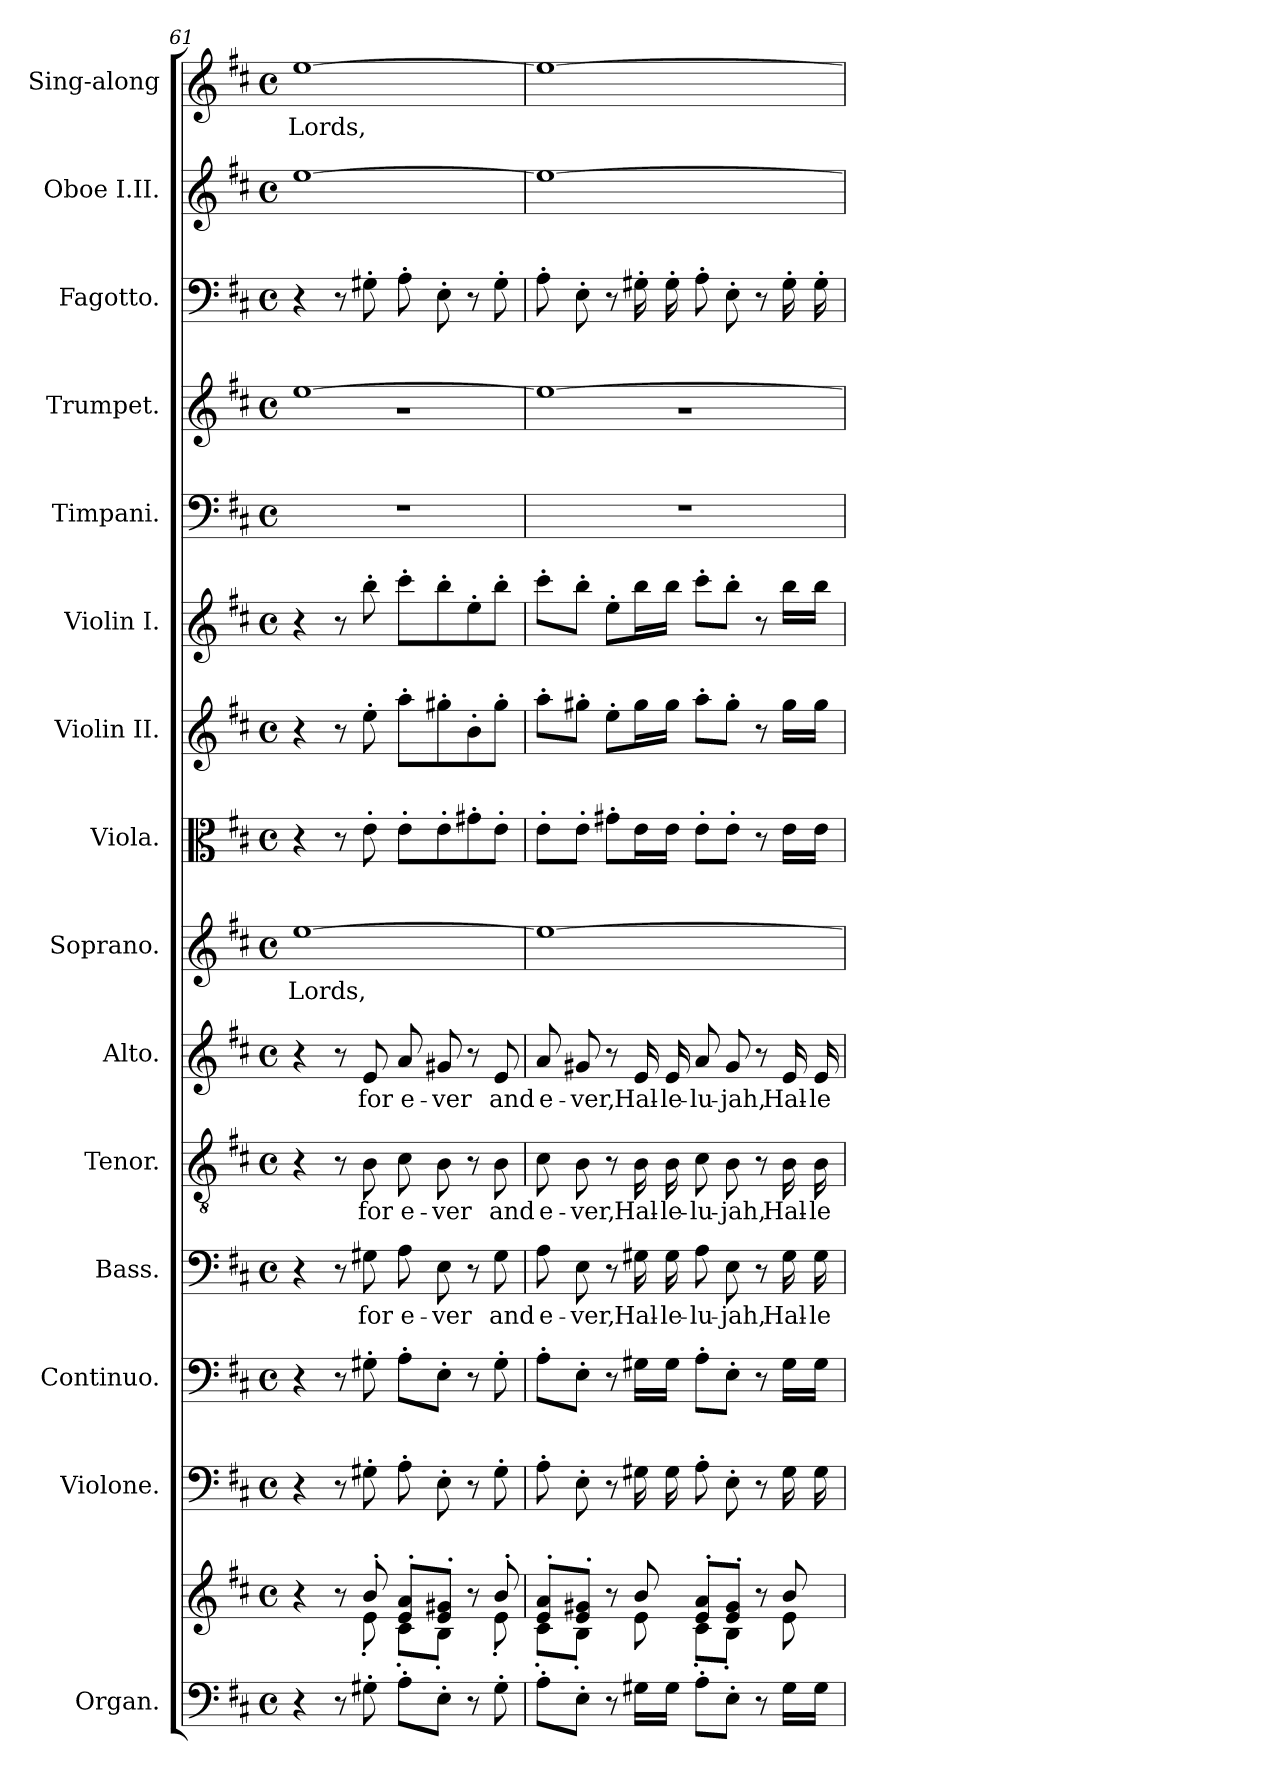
**kern	**kern	**kern	**kern	**kern	**text	**kern	**text	**kern	**text	**kern	**text	**kern	**kern	**kern	**kern	**kern	**kern	**kern	**kern	**text
*part15	*part15	*part14	*part13	*part12	*part12	*part11	*part11	*part10	*part10	*part9	*part9	*part8	*part7	*part6	*part5	*part4	*part3	*part2	*part1	*part1
*staff16	*staff15	*staff14	*staff13	*staff12	*staff12	*staff11	*staff11	*staff10	*staff10	*staff9	*staff9	*staff8	*staff7	*staff6	*staff5	*staff4	*staff3	*staff2	*staff1	*staff1
*I"Organ.	*	*I"Violone.	*I"Continuo.	*I"Bass.	*	*I"Tenor.	*	*I"Alto.	*	*I"Soprano.	*	*I"Viola.	*I"Violin II.	*I"Violin I.	*I"Timpani.	*I"Trumpet.	*I"Fagotto.	*I"Oboe I.II.	*I"Sing-along	*
*	*	*	*	*	*	*	*	*	*	*	*	*	*	*	*I'Timp	*I'Tpt	*	*I'Ob	*	*
!!LO:PB:g=z
*clefF4	*clefG2	*clefF4	*clefF4	*clefF4	*	*clefGv2	*	*clefG2	*	*clefG2	*	*clefC3	*clefG2	*clefG2	*clefF4	*clefG2	*clefF4	*clefG2	*clefG2	*
*	*	*ITrd7c12	*	*	*	*	*	*	*	*	*	*	*	*	*	*	*	*	*	*
*k[f#c#]	*k[f#c#]	*k[f#c#]	*k[f#c#]	*k[f#c#]	*	*k[f#c#]	*	*k[f#c#]	*	*k[f#c#]	*	*k[f#c#]	*k[f#c#]	*k[f#c#]	*k[f#c#]	*k[f#c#]	*k[f#c#]	*k[f#c#]	*k[f#c#]	*
*M4/4	*M4/4	*M4/4	*M4/4	*M4/4	*	*M4/4	*	*M4/4	*	*M4/4	*	*M4/4	*M4/4	*M4/4	*M4/4	*M4/4	*M4/4	*M4/4	*M4/4	*
*met(c)	*met(c)	*met(c)	*met(c)	*met(c)	*	*met(c)	*	*met(c)	*	*met(c)	*	*met(c)	*met(c)	*met(c)	*met(c)	*met(c)	*met(c)	*met(c)	*met(c)	*
=61	=61	=61	=61	=61	=61	=61	=61	=61	=61	=61	=61	=61	=61	=61	=61	=61	=61	=61	=61	=61
*	*^	*	*	*	*	*	*	*	*	*	*	*	*	*	*	*	*	*	*	*
!	!	!	!	!	!	!	!	!	!	!	!	!LO:LY:b	!	!	!	!	!	!	!	!	!LO:LY:b
*	*	*	*	*	*	*	*	*	*	*	*	*	*	*	*	*	*^	*	*	*	*
4r	4r	4.ryy	4r	4r	4r	.	4r	.	4r	.	[1ee	Lords,	4r	4r	4r	1r	[1ee	1r	4r	[1ee	[1ee	Lords,
8r	8r	.	8r	8r	8r	.	8r	.	8r	.	.	.	8r	8r	8r	.	.	.	8r	.	.	.
!	!	!	!	!	!	!LO:LY:b	!	!LO:LY:b	!	!LO:LY:b	!	!	!	!	!	!	!	!	!	!	!	!
8G#X'\	8b'!/	8e'!\	8GG#X'\	8G#X'\	8G#X\	for	8B\	for	8e/	for	.	.	8e'\	8ee'\	8bb'\	.	.	.	8G#X'\	.	.	.
!	!	!	!	!	!	!LO:LY:b	!	!LO:LY:b	!	!LO:LY:b	!	!	!	!	!	!	!	!	!	!	!	!
8A'\L	8e!/' 8a!/'L	8c#'!\L	8AA'\	8A'\L	8A\	e-	8c#\	e-	8a/	e-	.	.	8e'\L	8aa'\L	8ccc#'\L	.	.	.	8A'\	.	.	.
!	!	!	!	!	!	!LO:LY:b	!	!LO:LY:b	!	!LO:LY:b	!	!	!	!	!	!	!	!	!	!	!	!
8E'\J	8e!/' 8g#X!/'J	8B'!\J	8EE'\	8E'\J	8E\	-ver	8B\	-ver	8g#X/	-ver	.	.	8e'\	8gg#X'\	8bb'\	.	.	.	8E'\	.	.	.
8r	8r	8ryy	8r	8r	8r	.	8r	.	8r	.	.	.	8g#X'\	8b'\	8ee'\	.	.	.	8r	.	.	.
!	!	!	!	!	!	!LO:LY:b	!	!LO:LY:b	!	!LO:LY:b	!	!	!	!	!	!	!	!	!	!	!	!
8G#'\	8b'!/	8e'!\	8GG#'\	8G#'\	8G#\	and	8B\	and	8e/	and	.	.	8e'\J	8gg#'\J	8bb'\J	.	.	.	8G#'\	.	.	.
=62	=62	=62	=62	=62	=62	=62	=62	=62	=62	=62	=62	=62	=62	=62	=62	=62	=62	=62	=62	=62	=62	=62
!	!	!	!	!	!	!LO:LY:b	!	!LO:LY:b	!	!LO:LY:b	!	!	!	!	!	!	!	!	!	!	!	!
8A'\L	8e!/' 8a!/'L	8c#'!\L	8AA'\	8A'\L	8A\	e-	8c#\	e-	8a/	e-	1ee_	.	8e'\L	8aa'\L	8ccc#'\L	1r	1ee_	1r	8A'\	1ee_	1ee_	.
!	!	!	!	!	!	!LO:LY:b	!	!LO:LY:b	!	!LO:LY:b	!	!	!	!	!	!	!	!	!	!	!	!
8E'\J	8e!/' 8g#X!/'J	8B'!\J	8EE'\	8E'\J	8E\	-ver,	8B\	-ver,	8g#X/	-ver,	.	.	8e'\J	8gg#X'\J	8bb'\J	.	.	.	8E'\	.	.	.
8r	8r	8ryy	8r	8r	8r	.	8r	.	8r	.	.	.	8g#X'\L	8ee'\L	8ee'\L	.	.	.	8r	.	.	.
!	!	!	!	!	!	!LO:LY:b	!	!LO:LY:b	!	!LO:LY:b	!	!	!	!	!	!	!	!	!	!	!	!
16G#X\LL	8b!/	8e!\	16GG#X\	16G#X\LL	16G#X\	Hal-	16B\	Hal-	16e/	Hal-	.	.	16e\L	16gg#\L	16bb\L	.	.	.	16G#X'\	.	.	.
!	!	!	!	!	!	!LO:LY:b	!	!LO:LY:b	!	!LO:LY:b	!	!	!	!	!	!	!	!	!	!	!	!
16G#\JJ	.	.	16GG#\	16G#\JJ	16G#\	-le-	16B\	-le-	16e/	-le-	.	.	16e\JJ	16gg#\JJ	16bb\JJ	.	.	.	16G#'\	.	.	.
!	!	!	!	!	!	!LO:LY:b	!	!LO:LY:b	!	!LO:LY:b	!	!	!	!	!	!	!	!	!	!	!	!
8A'\L	8e!/' 8a!/'L	8c#'!\L	8AA'\	8A'\L	8A\	-lu-	8c#\	-lu-	8a/	-lu-	.	.	8e'\L	8aa'\L	8ccc#'\L	.	.	.	8A'\	.	.	.
!	!	!	!	!	!	!LO:LY:b	!	!LO:LY:b	!	!LO:LY:b	!	!	!	!	!	!	!	!	!	!	!	!
8E'\J	8e!/' 8g#!/'J	8B'!\J	8EE'\	8E'\J	8E\	-jah,	8B\	-jah,	8g#/	-jah,	.	.	8e'\J	8gg#'\J	8bb'\J	.	.	.	8E'\	.	.	.
8r	8r	8ryy	8r	8r	8r	.	8r	.	8r	.	.	.	8r	8r	8r	.	.	.	8r	.	.	.
!	!	!	!	!	!	!LO:LY:b	!	!LO:LY:b	!	!LO:LY:b	!	!	!	!	!	!	!	!	!	!	!	!
16G#\LL	8b!/	8e!\	16GG#\	16G#\LL	16G#\	Hal-	16B\	Hal-	16e/	Hal-	.	.	16e\LL	16gg#\LL	16bb\LL	.	.	.	16G#'\	.	.	.
!	!	!	!	!	!	!LO:LY:b	!	!LO:LY:b	!	!LO:LY:b	!	!	!	!	!	!	!	!	!	!	!	!
16G#\JJ	.	.	16GG#\	16G#\JJ	16G#\	-le-	16B\	-le-	16e/	-le-	.	.	16e\JJ	16gg#\JJ	16bb\JJ	.	.	.	16G#'\	.	.	.
*	*v	*v	*	*	*	*	*	*	*	*	*	*	*	*	*	*	*v	*v	*	*	*	*
=	=	=	=	=	=	=	=	=	=	=	=	=	=	=	=	=	=	=	=	=
*-	*-	*-	*-	*-	*-	*-	*-	*-	*-	*-	*-	*-	*-	*-	*-	*-	*-	*-	*-	*-
